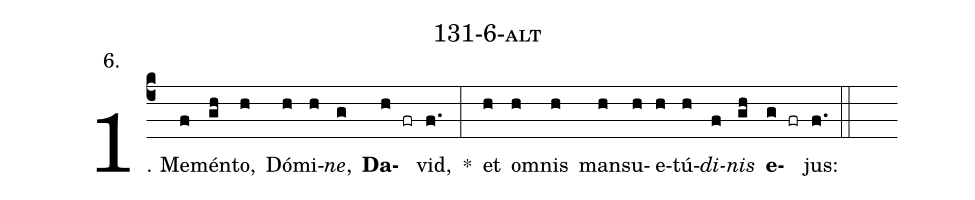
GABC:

name: 131-6-alt;
annotation: 6.;
%%
(c4)1. Me(f)mén(gh)to,(h) Dó(h)mi(h)<i>ne</i>,(g) <b>Da</b>(h fr)vid,(f.) *(:) et(h) om(h)nis(h) man(h)su(h)e(h)tú(h)<i>di</i>(f)<i>nis</i>(gh) <b>e</b>(g fr)jus:(f.) (::)
